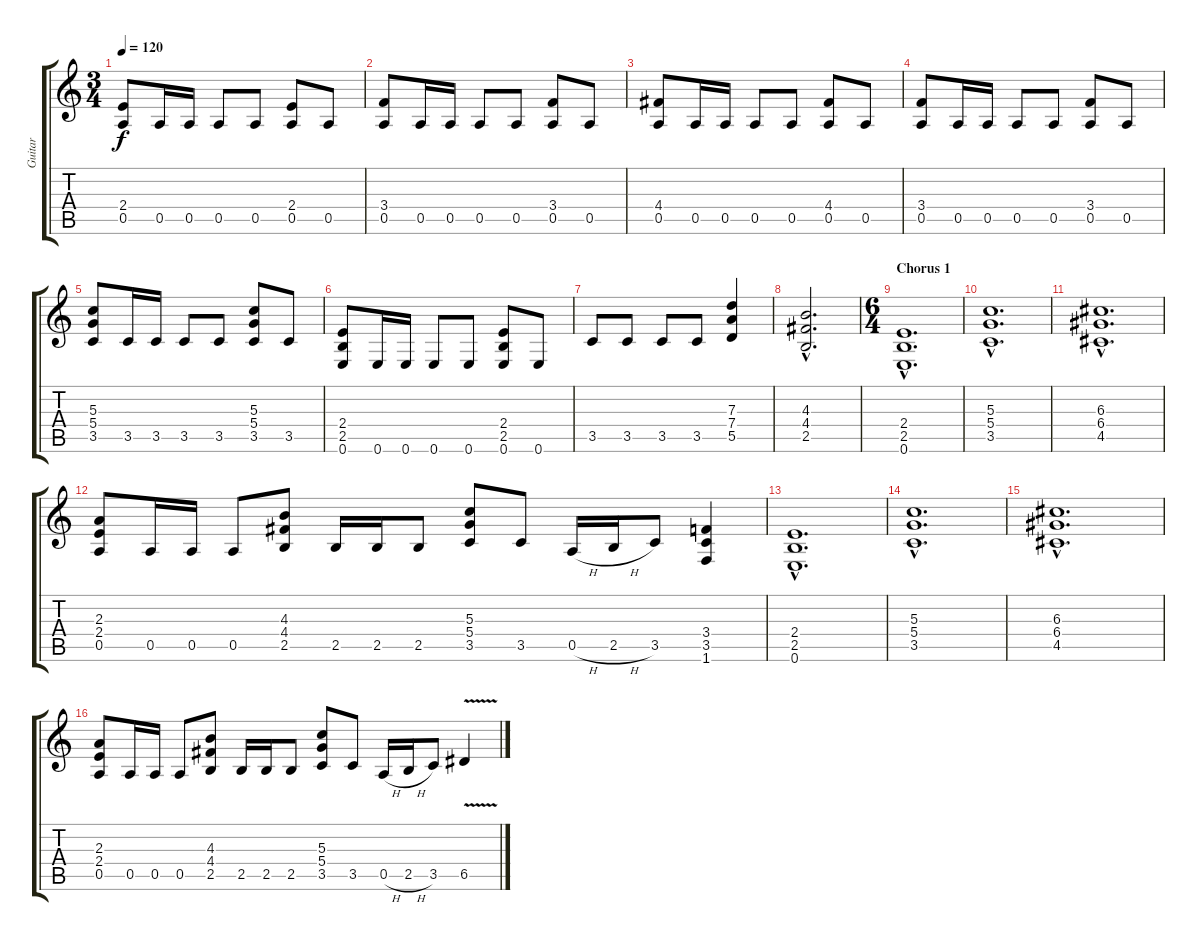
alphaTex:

\track ("Guitar" "Guitar") {instrument distortionguitar}
\staff {score tabs}
\tuning (E4 B3 G3 D3 A2 E2) {hide}
\ts (3 4)
\tempo 120
\clef g2
\ks c
(2.4 0.5).8{dy f} 0.5.16 0.5.16 0.5.8 0.5.8 (2.4 0.5).8 0.5.8 |
(3.4 0.5).8 0.5.16 0.5.16 0.5.8 0.5.8 (3.4 0.5).8 0.5.8 |
(4.4 0.5).8 0.5.16 0.5.16 0.5.8 0.5.8 (4.4 0.5).8 0.5.8 |
(3.4 0.5).8 0.5.16 0.5.16 0.5.8 0.5.8 (3.4 0.5).8 0.5.8 |
(5.3 5.4 3.5).8 3.5.16 3.5.16 3.5.8 3.5.8 (5.3 5.4 3.5).8 3.5.8 |
(2.4 2.5 0.6).8 0.6.16 0.6.16 0.6.8 0.6.8 (2.4 2.5 0.6).8 0.6.8 |
3.5.8 3.5.8 3.5.8 3.5.8 (7.3 7.4 5.5).4 |
(4.3{hac} 4.4{hac} 2.5{hac}).2{d} |
\ts (6 4)
\section ("" "Chorus 1")
(2.4{hac} 2.5{hac} 0.6{hac}).1{d} |
(5.3{hac} 5.4{hac} 3.5{hac}).1{d} |
(6.3{hac} 6.4{hac} 4.5{hac}).1{d} |
(2.3 2.4 0.5).8 0.5.16 0.5.16 0.5.8 (4.3 4.4 2.5).8 2.5.16 2.5.16 2.5.8 (5.3 5.4 3.5).8 3.5.8 0.5{h}.16 2.5{h}.16 3.5.8 (3.4 3.5 1.6).4 |
(2.4{hac} 2.5{hac} 0.6{hac}).1{d} |
(5.3{hac} 5.4{hac} 3.5{hac}).1{d} |
(6.3{hac} 6.4{hac} 4.5{hac}).1{d} |
(2.3 2.4 0.5).8 0.5.16 0.5.16 0.5.8 (4.3 4.4 2.5).8 2.5.16 2.5.16 2.5.8 (5.3 5.4 3.5).8 3.5.8 0.5{h}.16 2.5{h}.16 3.5.8 6.5{v}.4
